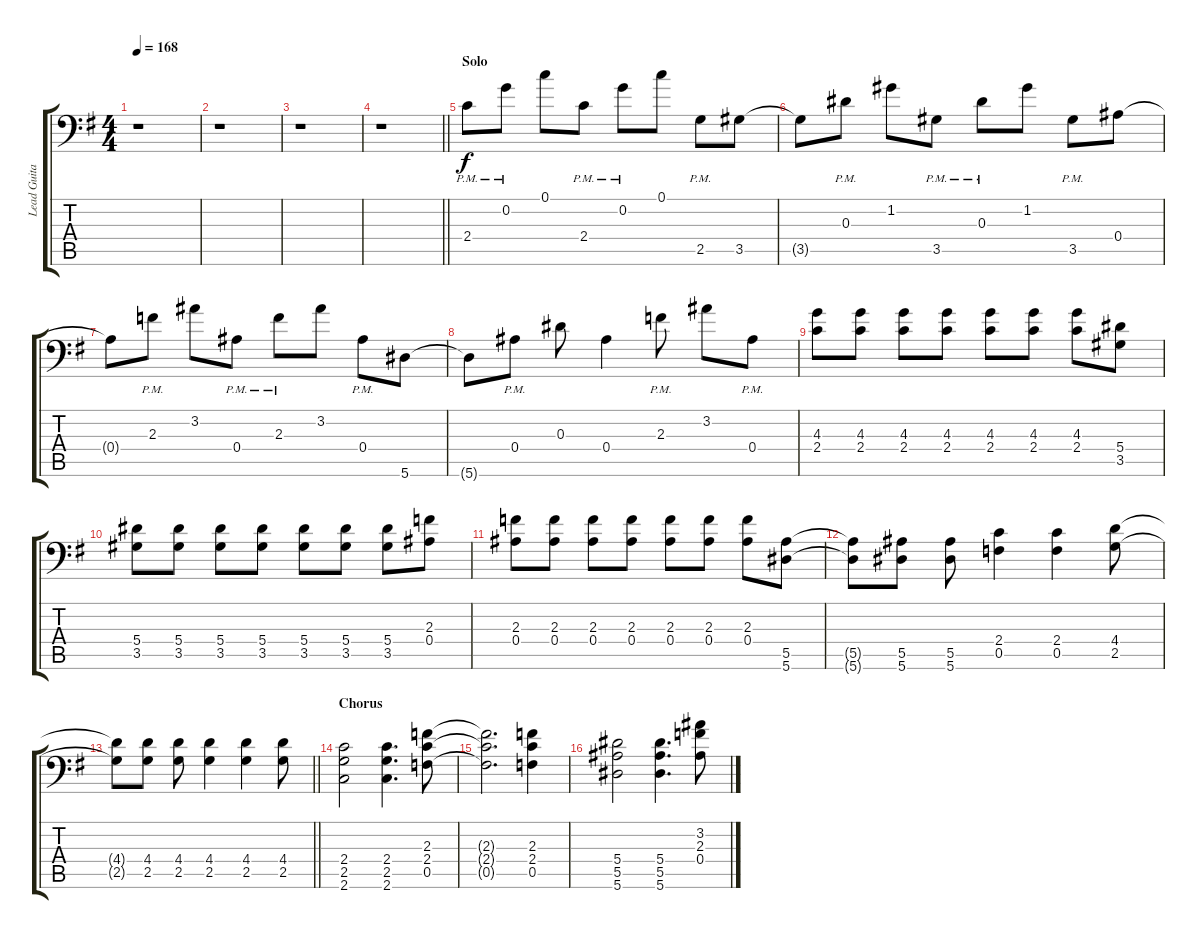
\track ("Lead Guitar 2" "Lead Guita") {instrument distortionguitar}
\staff {score tabs}
\tuning (C4 G3 Eb3 Bb2 F2 Bb1) {hide}
\ts (4 4)
\tempo 168
\clef f4
\ks g
r.1{dy f} |
r.1 |
r.1 |
\barLineRight lightlight
r.1 |
\section ("" "Solo")
2.4{pm}.8 0.2{pm}.8 0.1.8 2.4{pm}.8 0.2{pm}.8 0.1.8 2.5{pm}.8 3.5.8 |
3.5{t}.8 0.3{pm}.8 1.2.8 3.5{pm}.8 0.3{pm}.8 1.2.8 3.5{pm}.8 0.4.8 |
0.4{t}.8 2.3{pm}.8 3.2.8 0.4{pm}.8 2.3{pm}.8 3.2.8 0.4{pm}.8 5.6.8 |
5.6{t}.8 0.4{pm}.8 0.3.8 0.4.4 2.3{pm}.8 3.2.8 0.4{pm}.8 |
(4.3 2.4).8{volume 16 balance 8} (4.3 2.4).8 (4.3 2.4).8 (4.3 2.4).8 (4.3 2.4).8 (4.3 2.4).8 (4.3 2.4).8 (5.4 3.5).8 |
(5.4 3.5).8 (5.4 3.5).8 (5.4 3.5).8 (5.4 3.5).8 (5.4 3.5).8 (5.4 3.5).8 (5.4 3.5).8 (2.3 0.4).8 |
(2.3 0.4).8 (2.3 0.4).8 (2.3 0.4).8 (2.3 0.4).8 (2.3 0.4).8 (2.3 0.4).8 (2.3 0.4).8 (5.5 5.6).8 |
(5.5{t} 5.6{t}).8 (5.5 5.6).8 (5.5 5.6).8 (2.4 0.5).4 (2.4 0.5).4 (4.4 2.5).8 |
\barLineRight lightlight
(4.4{t} 2.5{t}).8 (4.4 2.5).8 (4.4 2.5).8 (4.4 2.5).4 (4.4 2.5).4 (4.4 2.5).8 |
\section ("" "Chorus")
(2.4 2.5 2.6).2{balance 16} (2.4 2.5 2.6).4{d} (2.3 2.4 0.5).8 |
(2.3{t} 2.4{t} 0.5{t}).2{d} (2.3 2.4 0.5).4 |
(5.4 5.5 5.6).2 (5.4 5.5 5.6).4{d} (3.2 2.3 0.4).8
